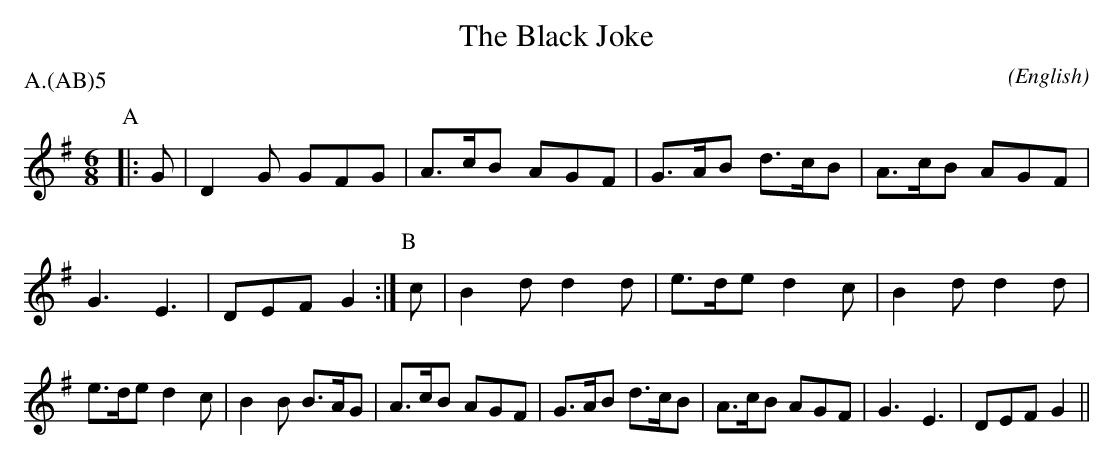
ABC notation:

X:1
T:The Black Joke
M:6/8
C:
O:English
P:A.(AB)5
K:G
P:A
|: G | D2G  GFG      |\
       A>cB AGF      | G>AB d>cB | A>cB AGF  | G3   E3   | DEF  G2   :|\
P:B
   c |\
       B2d  d2d      | e>de d2c  | B2d  d2d  | e>de d2c  | B2B  B>AG |\
       A>cB AGF      | G>AB d>cB | A>cB AGF  | G3   E3   | DEF  G2   ||
